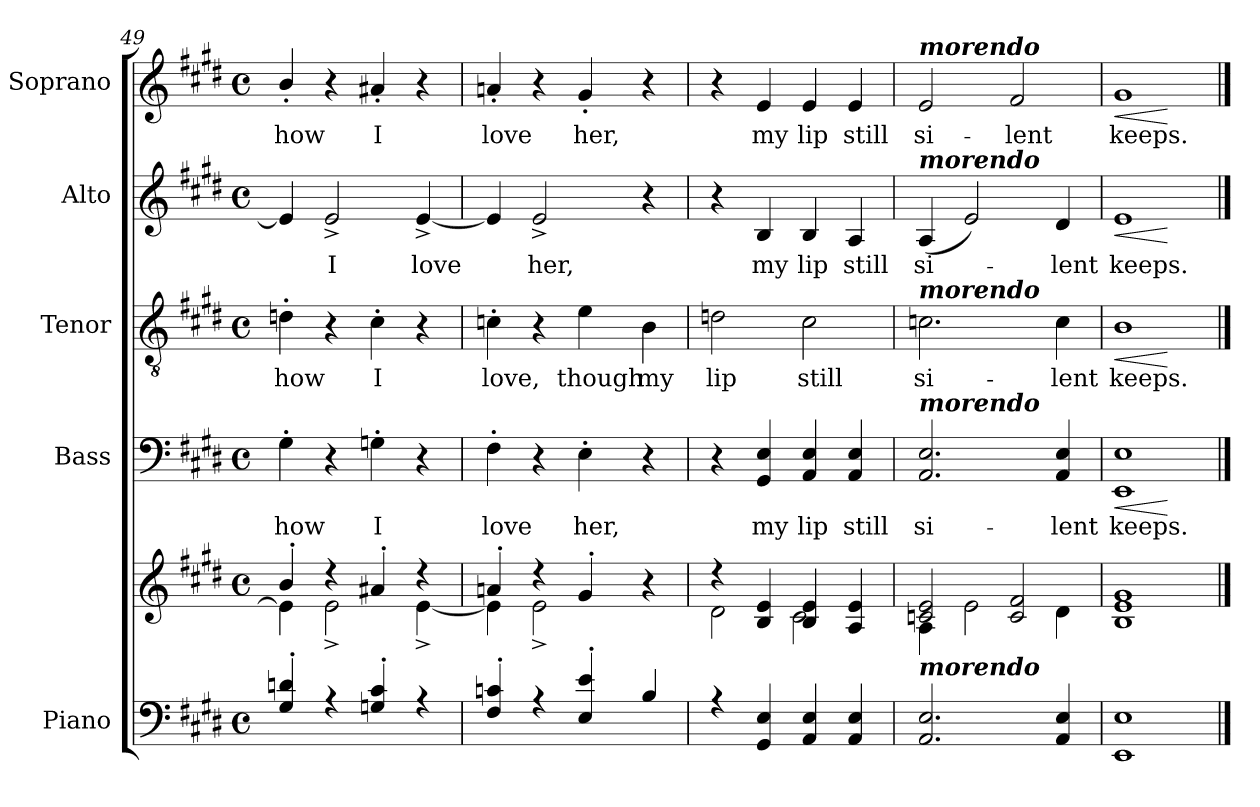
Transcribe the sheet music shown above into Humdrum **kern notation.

**kern	**kern	**dynam	**kern	**text	**dynam	**kern	**text	**dynam	**kern	**text	**dynam	**kern	**text	**dynam
*part5	*part5	*part5	*part4	*part4	*part4	*part3	*part3	*part3	*part2	*part2	*part2	*part1	*part1	*part1
*staff6	*staff5	*staff5/6	*staff4	*staff4	*staff4	*staff3	*staff3	*staff3	*staff2	*staff2	*staff2	*staff1	*staff1	*staff1
*I"Piano	*	*	*I"Bass	*	*	*I"Tenor	*	*	*I"Alto	*	*	*I"Soprano	*	*
*	*	*	*I'B	*	*	*I'T	*	*	*I'A	*	*	*I'S	*	*
*clefF4	*clefG2	*	*clefF4	*	*	*clefGv2	*	*	*clefG2	*	*	*clefG2	*	*
*k[f#c#g#d#]	*k[f#c#g#d#]	*	*k[f#c#g#d#]	*	*	*k[f#c#g#d#]	*	*	*k[f#c#g#d#]	*	*	*k[f#c#g#d#]	*	*
*E:	*E:	*	*E:	*	*	*E:	*	*	*E:	*	*	*E:	*	*
*M4/4	*M4/4	*	*M4/4	*	*	*M4/4	*	*	*M4/4	*	*	*M4/4	*	*
*met(c)	*met(c)	*	*met(c)	*	*	*met(c)	*	*	*met(c)	*	*	*met(c)	*	*
=49	=49	=49	=49	=49	=49	=49	=49	=49	=49	=49	=49	=49	=49	=49
*^	*^	*	*	*	*	*	*	*	*	*	*	*	*	*
!	!	!	!	!	!	!LO:LY:b	!	!	!LO:LY:b	!	!	!	!	!	!LO:LY:b	!
4G#' 4dn'	1ryy	4b'/	4e\]	.	4G#'	how	.	4dn'	how	.	4e]	.	.	4b'/	how	.
!	!	!	!	!	!	!	!	!	!	!	!	!LO:LY:b	!	!	!	!
4r	.	4r	2e^\	.	4r	.	.	4r	.	.	2e^	I	.	4r	.	.
!	!	!	!	!	!	!LO:LY:b	!	!	!LO:LY:b	!	!	!	!	!	!LO:LY:b	!
4Gn' 4c#'	.	4a#X'/	.	.	4Gn'	I	.	4c#'	I	.	.	.	.	4a#X'	I	.
!	!	!	!	!	!	!	!	!	!	!	!	!LO:LY:b	!	!	!	!
4r	.	4r	[4e^\	.	4r	.	.	4r	.	.	[4e^	love	.	4r	.	.
=50	=50	=50	=50	=50	=50	=50	=50	=50	=50	=50	=50	=50	=50	=50	=50	=50
!	!	!	!	!	!	!LO:LY:b	!	!	!LO:LY:b	!	!	!	!	!	!LO:LY:b	!
4F#' 4cn'	1ryy	4an'/	4e\]	.	4F#'	love	.	4cn'	love,	.	4e]	.	.	4an'	love	.
!	!	!	!	!	!	!	!	!	!	!	!	!LO:LY:b	!	!	!	!
4r	.	4r	2e^\	.	4r	.	.	4r	.	.	2e^	her,	.	4r	.	.
!	!	!	!	!	!	!LO:LY:b	!	!	!LO:LY:b	!	!	!	!	!	!LO:LY:b	!
4E' 4e'	.	4g#'/	.	.	4E'	her,	.	4e	though	.	.	.	.	4g#'	her,	.
!	!	!	!	!	!	!	!	!	!LO:LY:b	!	!	!	!	!	!	!
4B	.	4r	4ryy	.	4r	.	.	4B	my	.	4r	.	.	4r	.	.
=51	=51	=51	=51	=51	=51	=51	=51	=51	=51	=51	=51	=51	=51	=51	=51	=51
!	!	!	!	!	!	!	!	!	!LO:LY:b	!	!	!	!	!	!	!
4r	1ryy	4r	2d#\	.	4r	.	.	2dn	lip	.	4r	.	.	4r	.	.
!	!	!	!	!	!	!LO:LY:b	!	!	!	!	!	!LO:LY:b	!	!	!LO:LY:b	!
4GG# 4E	.	4B/ 4e/	.	.	4GG# 4E	my	.	.	.	.	4B	my	.	4e	my	.
!	!	!	!	!	!	!LO:LY:b	!	!	!LO:LY:b	!	!	!LO:LY:b	!	!	!LO:LY:b	!
4AA 4E	.	4B/ 4e/	2c#\	.	4AA 4E	lip	.	2c#	still	.	4B	lip	.	4e	lip	.
!	!	!	!	!	!	!LO:LY:b	!	!	!	!	!	!LO:LY:b	!	!	!LO:LY:b	!
4AA 4E	.	4A/ 4e/	.	.	4AA 4E	still	.	.	.	.	4A	still	.	4e	still	.
=52	=52	=52	=52	=52	=52	=52	=52	=52	=52	=52	=52	=52	=52	=52	=52	=52
!	!	!	!	!	!	!	!	!	!	!	!	!	!	!LO:TX:a:Bi:t=morendo	!	!
!	!	!	!	!	!	!	!	!	!	!	!LO:TX:a:Bi:t=morendo	!	!	!	!	!
!	!	!	!	!	!	!	!	!LO:TX:a:Bi:t=morendo	!	!	!	!	!	!	!	!
!	!	!	!	!	!LO:TX:a:Bi:t=morendo	!	!	!	!	!	!	!	!	!	!	!
!	!	!LO:TX:b:Bi:t=morendo	!	!	!	!	!	!	!	!	!	!	!	!	!	!
!	!	!	!	!	!	!LO:LY:b	!	!	!LO:LY:b	!	!	!LO:LY:b	!	!	!LO:LY:b	!
2.AA 2.E	1ryy	2cn/ 2e/	4A\	.	2.AA 2.E	si-	.	2.cn	si-	.	(<4A	si-	.	2e	si-	.
.	.	.	2e\	.	.	.	.	.	.	.	2e)	.	.	.	.	.
!	!	!	!	!	!	!	!	!	!	!	!	!	!	!	!LO:LY:b	!
.	.	2c/ 2f#/	.	.	.	.	.	.	.	.	.	.	.	2f#	-lent	.
!	!	!	!	!	!	!LO:LY:b	!	!	!LO:LY:b	!	!	!LO:LY:b	!	!	!	!
4AA 4E	.	.	4d#\	.	4AA 4E	-lent	.	4c	-lent	.	4d#	lent	.	.	.	.
=53	=53	=53	=53	=53	=53	=53	=53	=53	=53	=53	=53	=53	=53	=53	=53	=53
!	!	!	!	!LO:HP:b	!	!	!	!	!	!	!	!	!	!	!	!
!	!	!	!	!LO:HP:n=1:b	!	!LO:LY:b	!LO:HP:b	!	!LO:LY:b	!LO:HP:b	!	!LO:LY:b	!LO:HP:b	!	!LO:LY:b	!LO:HP:b
1EE 1E	1ryy	1B/ 1e/ 1g#/	1ryy	< >	1EE 1E	keeps.	<	1B	keeps.	<	1e	keeps.	<	1g#	keeps.	<
*v	*v	*	*	*	*	*	*	*	*	*	*	*	*	*	*	*
*	*v	*v	*	*	*	*	*	*	*	*	*	*	*	*	*
.	.	[ ]	.	.	[	.	.	[	.	.	[	.	.	[
==	==	==	==	==	==	==	==	==	==	==	==	==	==	==
*-	*-	*-	*-	*-	*-	*-	*-	*-	*-	*-	*-	*-	*-	*-
